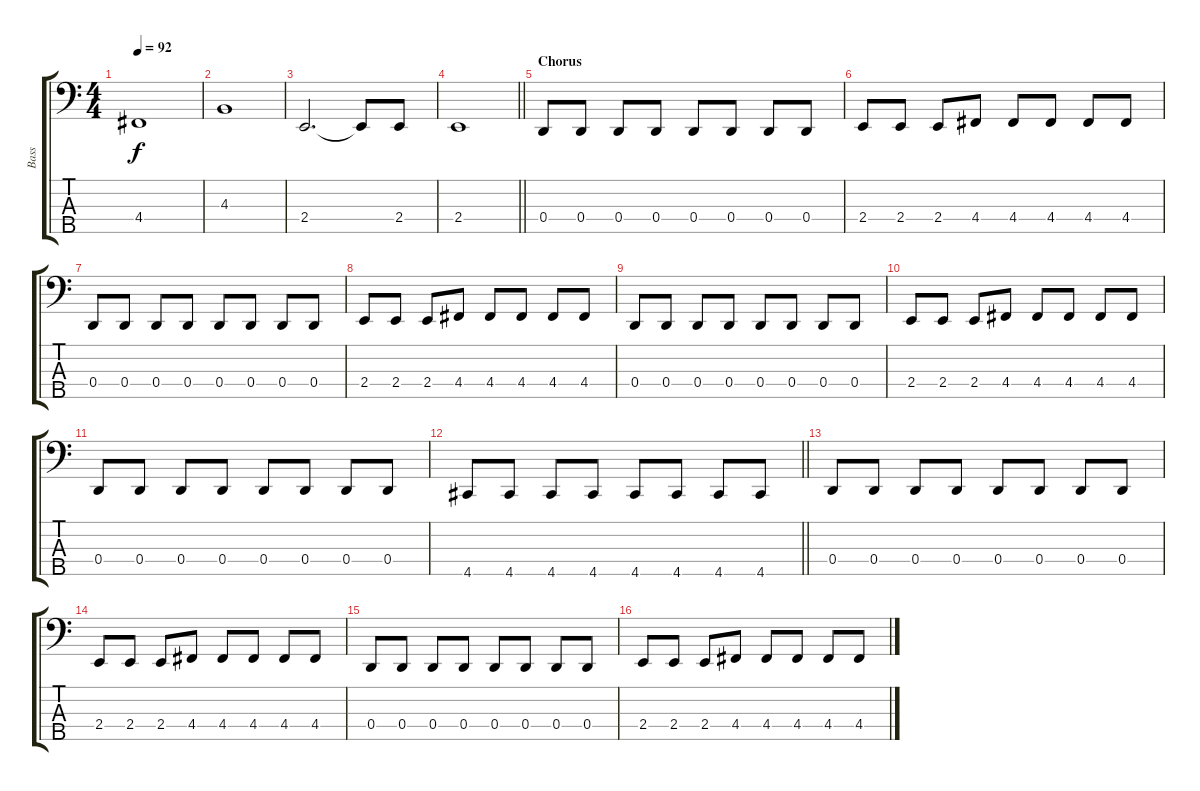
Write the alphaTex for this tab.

\track ("Bass" "Bass") {instrument electricbassfinger}
\staff {score tabs}
\tuning (F2 C2 G1 D1 A0) {hide}
\ts (4 4)
\tempo 92
\clef f4
\ks aminor
4.4.1{dy f} |
4.3.1 |
2.4.2{d} 2.4{t}.8 2.4.8 |
\barLineRight lightlight
2.4.1 |
\section ("" "Chorus")
0.4.8 0.4.8 0.4.8 0.4.8 0.4.8 0.4.8 0.4.8 0.4.8 |
2.4.8 2.4.8 2.4.8 4.4.8 4.4.8 4.4.8 4.4.8 4.4.8 |
0.4.8 0.4.8 0.4.8 0.4.8 0.4.8 0.4.8 0.4.8 0.4.8 |
2.4.8 2.4.8 2.4.8 4.4.8 4.4.8 4.4.8 4.4.8 4.4.8 |
0.4.8 0.4.8 0.4.8 0.4.8 0.4.8 0.4.8 0.4.8 0.4.8 |
2.4.8 2.4.8 2.4.8 4.4.8 4.4.8 4.4.8 4.4.8 4.4.8 |
0.4.8 0.4.8 0.4.8 0.4.8 0.4.8 0.4.8 0.4.8 0.4.8 |
\barLineRight lightlight
4.5.8 4.5.8 4.5.8 4.5.8 4.5.8 4.5.8 4.5.8 4.5.8 |
0.4.8 0.4.8 0.4.8 0.4.8 0.4.8 0.4.8 0.4.8 0.4.8 |
2.4.8 2.4.8 2.4.8 4.4.8 4.4.8 4.4.8 4.4.8 4.4.8 |
0.4.8 0.4.8 0.4.8 0.4.8 0.4.8 0.4.8 0.4.8 0.4.8 |
2.4.8 2.4.8 2.4.8 4.4.8 4.4.8 4.4.8 4.4.8 4.4.8
